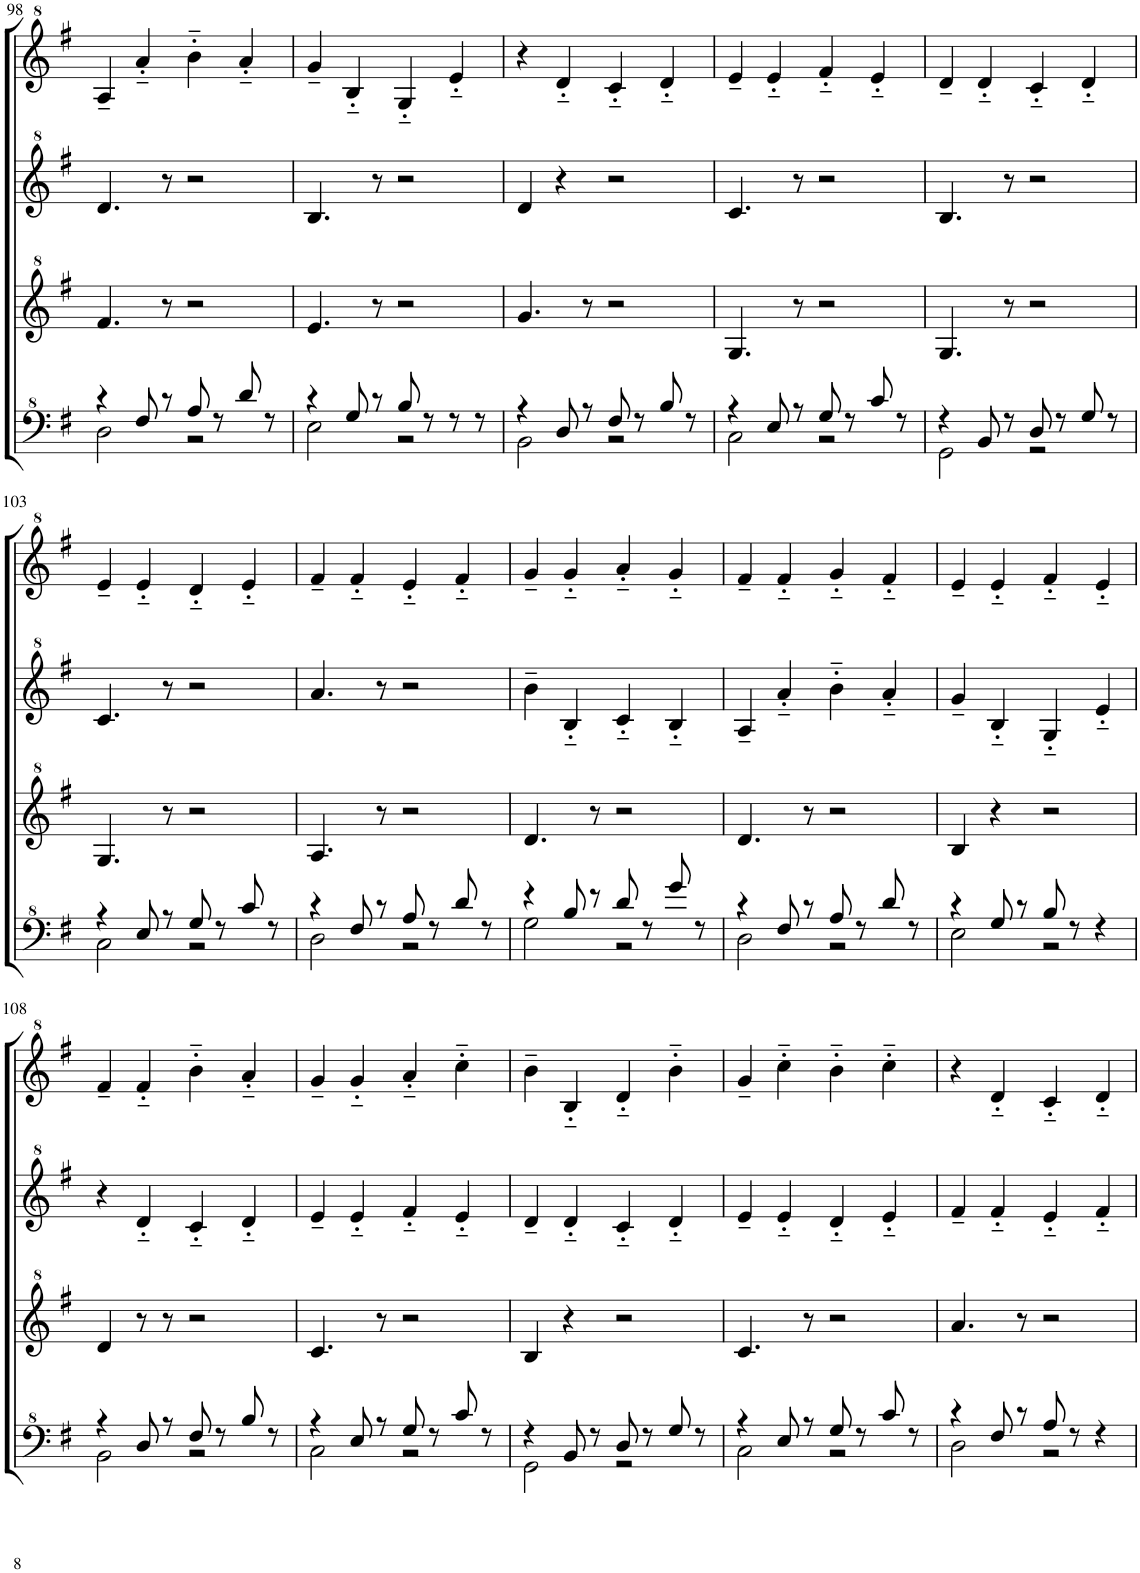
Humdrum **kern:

**kern	**kern	**kern	**kern
*part1	*part1	*part1	*part1
*staff4	*staff3	*staff2	*staff1
*I"パンフルート	*	*	*
!!LO:PB:g=z
*clefF^4	*clefG^2	*clefG^2	*clefG^2
*k[f#]	*k[f#]	*k[f#]	*k[f#]
*M4/4	*M4/4	*M4/4	*M4/4
*met(c)	*met(c)	*met(c)	*met(c)
=98	=98	=98	=98
*^	*	*	*
4r	2d\	4.ff#/	4.dd/	4a~/
8f#/	.	.	.	4aa'~/
8r	.	8r	8r	.
8a/	2r	2r	2r	4bb'~\
8r	.	.	.	.
8dd/	.	.	.	4aa'~/
8r	.	.	.	.
=99	=99	=99	=99	=99
4r	2e\	4.ee/	4.b/	4gg~/
8g/	.	.	.	4b'~/
8r	.	8r	8r	.
8b/	2r	2r	2r	4g'~/
8r	.	.	.	.
8r	.	.	.	4ee'~/
8r	.	.	.	.
=100	=100	=100	=100	=100
4r	2B\	4.gg/	4dd/	4r
8d/	.	.	4r	4dd'~/
8r	.	8r	.	.
8f#/	2r	2r	2r	4cc'~/
8r	.	.	.	.
8b/	.	.	.	4dd'~/
8r	.	.	.	.
=101	=101	=101	=101	=101
4r	2c\	4.g/	4.cc/	4ee~/
8e/	.	.	.	4ee'~/
8r	.	8r	8r	.
8g/	2r	2r	2r	4ff#'~/
8r	.	.	.	.
8cc/	.	.	.	4ee'~/
8r	.	.	.	.
=102	=102	=102	=102	=102
4r	2G\	4.g/	4.b/	4dd~/
8B/	.	.	.	4dd'~/
8r	.	8r	8r	.
8d/	2r	2r	2r	4cc'~/
8r	.	.	.	.
8g/	.	.	.	4dd'~/
8r	.	.	.	.
!!LO:LB:g=z
=103	=103	=103	=103	=103
4r	2c\	4.g/	4.cc/	4ee~/
8e/	.	.	.	4ee'~/
8r	.	8r	8r	.
8g/	2r	2r	2r	4dd'~/
8r	.	.	.	.
8cc/	.	.	.	4ee'~/
8r	.	.	.	.
=104	=104	=104	=104	=104
4r	2d\	4.a/	4.aa/	4ff#~/
8f#/	.	.	.	4ff#'~/
8r	.	8r	8r	.
8a/	2r	2r	2r	4ee'~/
8r	.	.	.	.
8dd/	.	.	.	4ff#'~/
8r	.	.	.	.
=105	=105	=105	=105	=105
4r	2g\	4.dd/	4bb~\	4gg~/
8b/	.	.	4b'~/	4gg'~/
8r	.	8r	.	.
8dd/	2r	2r	4cc'~/	4aa'~/
8r	.	.	.	.
8gg/	.	.	4b'~/	4gg'~/
8r	.	.	.	.
=106	=106	=106	=106	=106
4r	2d\	4.dd/	4a~/	4ff#~/
8f#/	.	.	4aa'~/	4ff#'~/
8r	.	8r	.	.
8a/	2r	2r	4bb'~\	4gg'~/
8r	.	.	.	.
8dd/	.	.	4aa'~/	4ff#'~/
8r	.	.	.	.
=107	=107	=107	=107	=107
4r	2e\	4b/	4gg~/	4ee~/
8g/	.	4r	4b'~/	4ee'~/
8r	.	.	.	.
8b/	2r	2r	4g'~/	4ff#'~/
8r	.	.	.	.
4r	.	.	4ee'~/	4ee'~/
!!LO:LB:g=z
=108	=108	=108	=108	=108
4r	2B\	4dd/	4r	4ff#~/
8d/	.	8r	4dd'~/	4ff#'~/
8r	.	8r	.	.
8f#/	2r	2r	4cc'~/	4bb'~\
8r	.	.	.	.
8b/	.	.	4dd'~/	4aa'~/
8r	.	.	.	.
=109	=109	=109	=109	=109
4r	2c\	4.cc/	4ee~/	4gg~/
8e/	.	.	4ee'~/	4gg'~/
8r	.	8r	.	.
8g/	2r	2r	4ff#'~/	4aa'~/
8r	.	.	.	.
8cc/	.	.	4ee'~/	4ccc'~\
8r	.	.	.	.
=110	=110	=110	=110	=110
4r	2G\	4b/	4dd~/	4bb~\
8B/	.	4r	4dd'~/	4b'~/
8r	.	.	.	.
8d/	2r	2r	4cc'~/	4dd'~/
8r	.	.	.	.
8g/	.	.	4dd'~/	4bb'~\
8r	.	.	.	.
=111	=111	=111	=111	=111
4r	2c\	4.cc/	4ee~/	4gg~/
8e/	.	.	4ee'~/	4ccc'~\
8r	.	8r	.	.
8g/	2r	2r	4dd'~/	4bb'~\
8r	.	.	.	.
8cc/	.	.	4ee'~/	4ccc'~\
8r	.	.	.	.
=112	=112	=112	=112	=112
4r	2d\	4.aa/	4ff#~/	4r
8f#/	.	.	4ff#'~/	4dd'~/
8r	.	8r	.	.
8a/	2r	2r	4ee'~/	4cc'~/
8r	.	.	.	.
4r	.	.	4ff#'~/	4dd'~/
*v	*v	*	*	*
=	=	=	=
*-	*-	*-	*-
